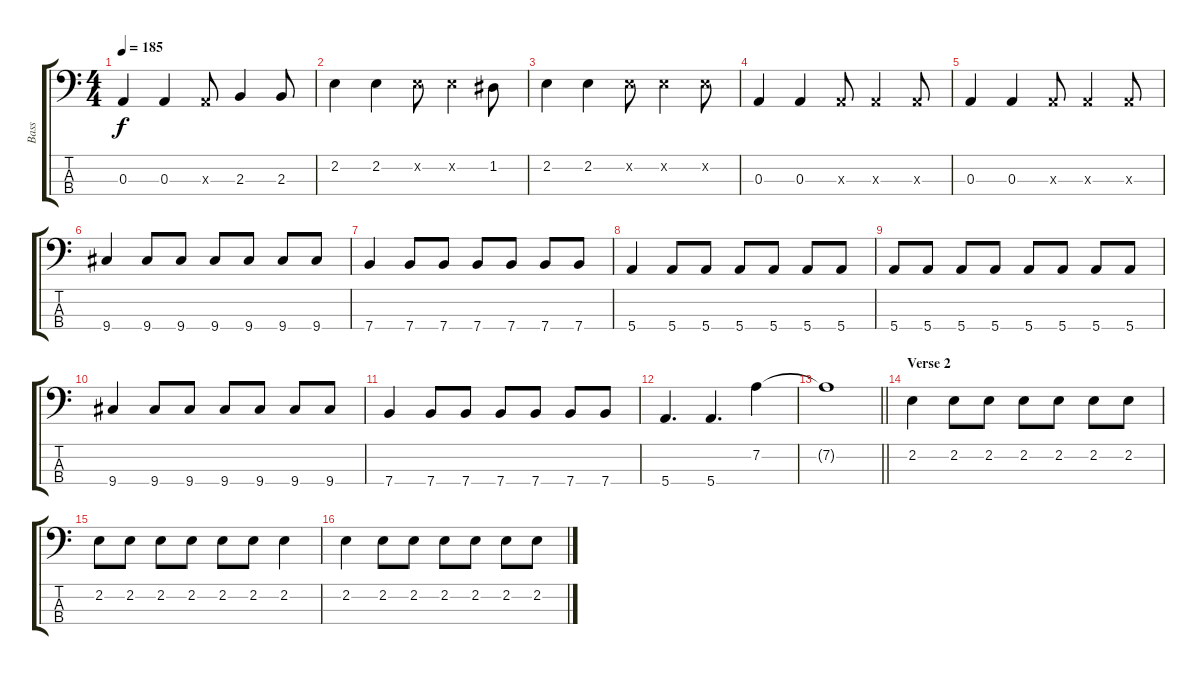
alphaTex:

\track ("Bass" "Bass") {instrument electricbasspick}
\staff {score tabs}
\tuning (G2 D2 A1 E1) {hide}
\ts (4 4)
\tempo 185
\clef f4
\ks c
0.3.4{dy f} 0.3.4 0.3{x}.8 2.3.4 2.3.8 |
2.2.4 2.2.4 2.2{x}.8 2.2{x}.4 1.2.8 |
2.2.4 2.2.4 2.2{x}.8 2.2{x}.4 2.2{x}.8 |
0.3.4 0.3.4 0.3{x}.8 0.3{x}.4 0.3{x}.8 |
0.3.4 0.3.4 0.3{x}.8 0.3{x}.4 0.3{x}.8 |
9.4.4 9.4.8 9.4.8 9.4.8 9.4.8 9.4.8 9.4.8 |
7.4.4 7.4.8 7.4.8 7.4.8 7.4.8 7.4.8 7.4.8 |
5.4.4 5.4.8 5.4.8 5.4.8 5.4.8 5.4.8 5.4.8 |
5.4.8 5.4.8 5.4.8 5.4.8 5.4.8 5.4.8 5.4.8 5.4.8 |
9.4.4 9.4.8 9.4.8 9.4.8 9.4.8 9.4.8 9.4.8 |
7.4.4 7.4.8 7.4.8 7.4.8 7.4.8 7.4.8 7.4.8 |
5.4.4{d} 5.4.4{d} 7.2.4 |
\barLineRight lightlight
7.2{t}.1 |
\section ("" "Verse 2")
2.2.4 2.2.8 2.2.8 2.2.8 2.2.8 2.2.8 2.2.8 |
2.2.8 2.2.8 2.2.8 2.2.8 2.2.8 2.2.8 2.2.4 |
2.2.4 2.2.8 2.2.8 2.2.8 2.2.8 2.2.8 2.2.8
